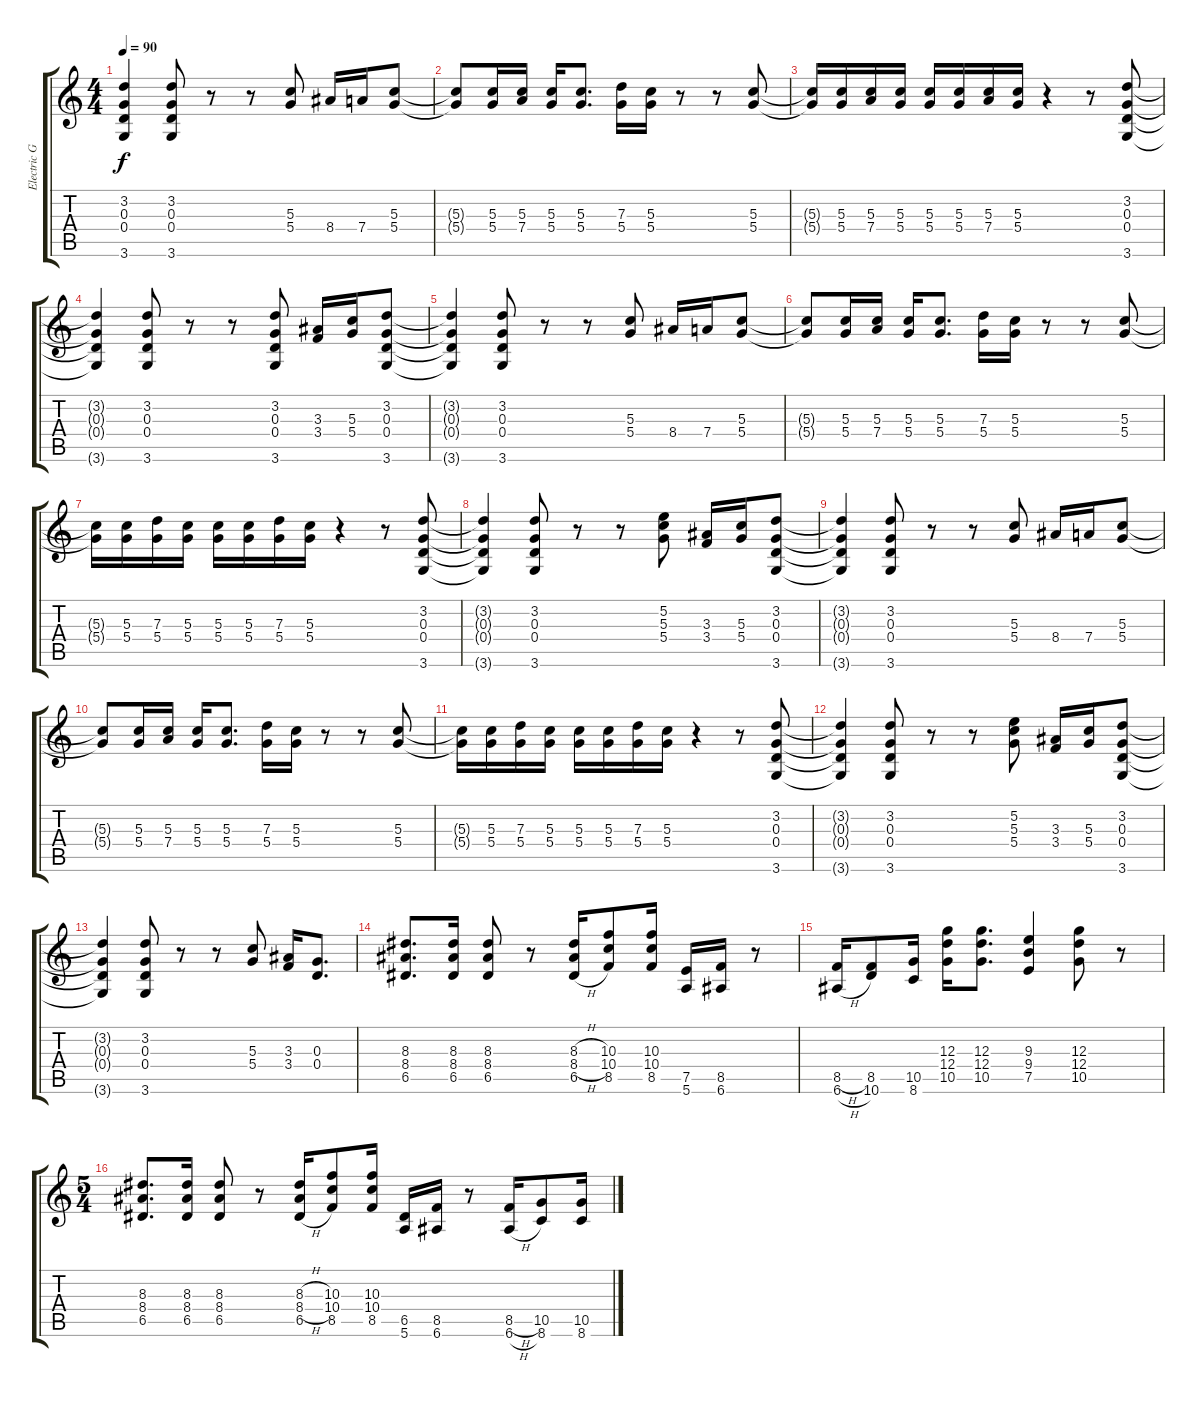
\track ("Electric Guitar III" "Electric G") {instrument distortionguitar}
\staff {score tabs}
\tuning (E4 B3 G3 D3 A2 E2) {hide}
\ts (4 4)
\tempo 90
\clef g2
\ks c
(3.2{t} 0.3{t} 0.4{t} 3.6{t}).4{dy f} (3.2 0.3 0.4 3.6).8 r.8 r.8 (5.3 5.4).8 8.4.16 7.4.16 (5.3 5.4).8 |
(5.3{t} 5.4{t}).8 (5.3 5.4).16 (5.3 7.4).16 (5.3 5.4).16 (5.3 5.4).8{d} (7.3 5.4).16 (5.3 5.4).16 r.8 r.8 (5.3 5.4).8 |
(5.3{t} 5.4{t}).16 (5.3 5.4).16 (5.3 7.4).16 (5.3 5.4).16 (5.3 5.4).16 (5.3 5.4).16 (5.3 7.4).16 (5.3 5.4).16 r.4 r.8 (3.2 0.3 0.4 3.6).8 |
(3.2{t} 0.3{t} 0.4{t} 3.6{t}).4 (3.2 0.3 0.4 3.6).8 r.8 r.8 (3.2 0.3 0.4 3.6).8 (3.3 3.4).16 (5.3 5.4).16 (3.2 0.3 0.4 3.6).8 |
(3.2{t} 0.3{t} 0.4{t} 3.6{t}).4 (3.2 0.3 0.4 3.6).8 r.8 r.8 (5.3 5.4).8 8.4.16 7.4.16 (5.3 5.4).8 |
(5.3{t} 5.4{t}).8 (5.3 5.4).16 (5.3 7.4).16 (5.3 5.4).16 (5.3 5.4).8{d} (7.3 5.4).16 (5.3 5.4).16 r.8 r.8 (5.3 5.4).8 |
(5.3{t} 5.4{t}).16 (5.3 5.4).16 (7.3 5.4).16 (5.3 5.4).16 (5.3 5.4).16 (5.3 5.4).16 (7.3 5.4).16 (5.3 5.4).16 r.4 r.8 (3.2 0.3 0.4 3.6).8 |
(3.2{t} 0.3{t} 0.4{t} 3.6{t}).4 (3.2 0.3 0.4 3.6).8 r.8 r.8 (5.2 5.3 5.4).8 (3.3 3.4).16 (5.3 5.4).16 (3.2 0.3 0.4 3.6).8 |
(3.2{t} 0.3{t} 0.4{t} 3.6{t}).4 (3.2 0.3 0.4 3.6).8 r.8 r.8 (5.3 5.4).8 8.4.16 7.4.16 (5.3 5.4).8 |
(5.3{t} 5.4{t}).8 (5.3 5.4).16 (5.3 7.4).16 (5.3 5.4).16 (5.3 5.4).8{d} (7.3 5.4).16 (5.3 5.4).16 r.8 r.8 (5.3 5.4).8 |
(5.3{t} 5.4{t}).16 (5.3 5.4).16 (7.3 5.4).16 (5.3 5.4).16 (5.3 5.4).16 (5.3 5.4).16 (7.3 5.4).16 (5.3 5.4).16 r.4 r.8 (3.2 0.3 0.4 3.6).8 |
(3.2{t} 0.3{t} 0.4{t} 3.6{t}).4 (3.2 0.3 0.4 3.6).8 r.8 r.8 (5.2 5.3 5.4).8 (3.3 3.4).16 (5.3 5.4).16 (3.2 0.3 0.4 3.6).8 |
(3.2{t} 0.3{t} 0.4{t} 3.6{t}).4 (3.2 0.3 0.4 3.6).8 r.8 r.8 (5.3 5.4).8 (3.3 3.4).16 (0.3 0.4).8{d} |
(8.3 8.4 6.5).8{d} (8.3 8.4 6.5).16 (8.3 8.4 6.5).8 r.8 (8.3{h} 8.4{h} 6.5{h}).16 (10.3 10.4 8.5).8 (10.3 10.4 8.5).16 (7.5 5.6).16 (8.5 6.6).16 r.8 |
(8.5{h} 6.6{h}).16 (8.5 10.6).8 (10.5 8.6).16 (12.3 12.4 10.5).16 (12.3 12.4 10.5).8{d} (9.3 9.4 7.5).4 (12.3 12.4 10.5).8 r.8 |
\ts (5 4)
(8.3 8.4 6.5).8{d} (8.3 8.4 6.5).16 (8.3 8.4 6.5).8 r.8 (8.3{h} 8.4{h} 6.5{h}).16 (10.3 10.4 8.5).8 (10.3 10.4 8.5).16 (6.5 5.6).16 (8.5 6.6).16 r.8 (8.5{h} 6.6{h}).16 (10.5 8.6).8 (10.5 8.6).16
